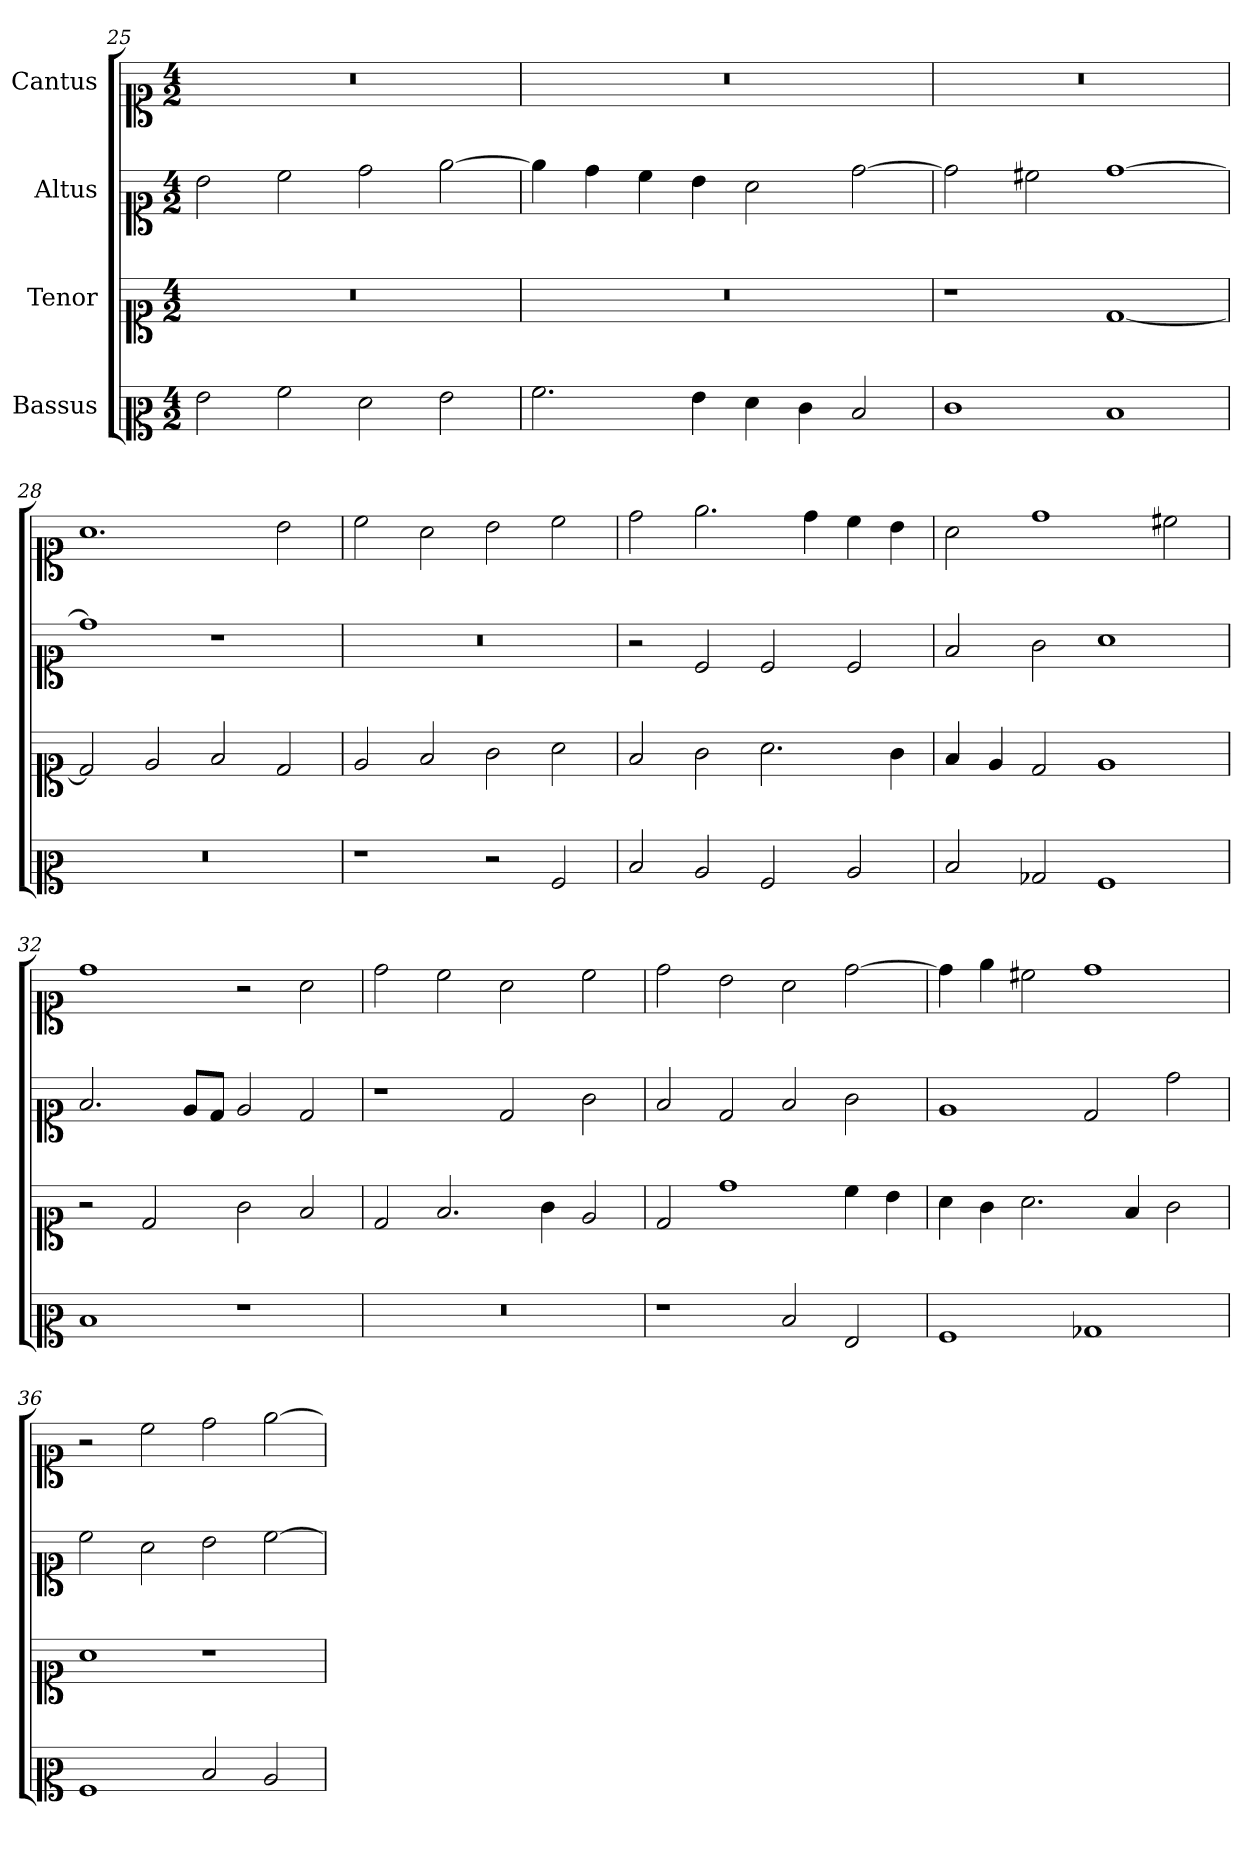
**kern	**kern	**kern	**kern
*part4	*part3	*part2	*part1
*staff4	*staff3	*staff2	*staff1
*I"Bassus	*I"Tenor	*I"Altus	*I"Cantus
*clefC2	*clefC1	*clefC1	*clefC1
*k[]	*k[]	*k[]	*k[]
*M4/2	*M4/2	*M4/2	*M4/2
=25	=25	=25	=25
2g\	0r	2b\	0r
2a\	.	2cc\	.
2f\	.	2dd\	.
2g\	.	[2ee\	.
=26	=26	=26	=26
2.a\	0r	4ee\]	0r
.	.	4dd\	.
.	.	4cc\	.
4g\	.	4b\	.
4f\	.	2a\	.
4e\	.	.	.
2d/	.	[2dd\	.
=27	=27	=27	=27
1e\	1r	2dd\]	0r
.	.	2cc#X\	.
1d/	[1d/	[1dd\	.
=28	=28	=28	=28
0r	2d/]	1dd\]	1.a\
.	2e/	.	.
.	2f/	1r	.
.	2d/	.	2b\
=29	=29	=29	=29
1r	2e/	0r	2cc\
.	2f/	.	2a\
2r	2g\	.	2b\
2A/	2a\	.	2cc\
=30	=30	=30	=30
2d/	2f/	2r	2dd\
2c/	2g\	2c/	2.ee\
2A/	2.a\	2c/	.
.	.	.	4dd\
2c/	.	2c/	4cc\
.	4g\	.	4b\
=31	=31	=31	=31
2d/	4f/	2f/	2a\
.	4e/	.	.
2B-X/	2d/	2g\	1dd\
1A/	1e/	1a\	.
.	.	.	2cc#X\
=32	=32	=32	=32
1d/	2r	2.f/	1dd\
.	2d/	.	.
.	.	8e/L	.
.	.	8d/J	.
1r	2g\	2e/	2r
.	2f/	2d/	2a\
=33	=33	=33	=33
0r	2d/	1r	2dd\
.	2.f/	.	2cc\
.	.	2d/	2a\
.	4g\	.	.
.	2e/	2g\	2cc\
=34	=34	=34	=34
1r	2d/	2f/	2dd\
.	1dd\	2d/	2b\
2d/	.	2f/	2a\
2G/	4cc\	2g\	[2dd\
.	4b\	.	.
=35	=35	=35	=35
1A/	4a\	1e/	4dd\]
.	4g\	.	4ee\
.	2.a\	.	2cc#X\
1B-X/	.	2d/	1dd\
.	4f/	.	.
.	2g\	2dd\	.
=36	=36	=36	=36
1A/	1a\	2cc\	2r
.	.	2a\	2cc\
2d/	1r	2b\	2dd\
2c/	.	[2cc\	[2ee\
=	=	=	=
*-	*-	*-	*-
